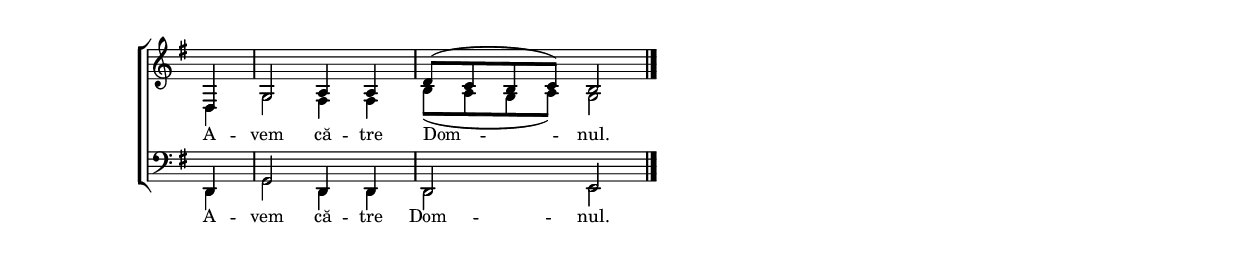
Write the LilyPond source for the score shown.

\version "2.12.0"
\include "defines.ly"
#(define myNoteSpacing 5.0)
#(define raggedRight #t)
midiTempo = 
  \midi {
    \context {
      \Score
      tempoWholesPerMinute = #(ly:make-moment 90 4)
      }
    }


\include "preamble.ly"

global = {
  \globalPreamble
  \key e \minor
  \override Staff.TimeSignature #'stencil = #ly:text-interface::print
  \override Staff.TimeSignature #'text = ""
  \time 4/4
}

womenWords = \lyricmode {
  A -- vem că -- tre Dom -- nul.
}
menWords = \womenWords

sopMusic = \relative {
  \cadenzaOn
  d4 \bar "|"
  g2 a4 a4 \bar "|"
  d8([ c8 b8 c8)] b2 \bar "|."
}

altoMusic = \relative {
  \cadenzaOn
  d4
  g2 fis4 fis4
  b8([ a8 g8 a8)] g2
}

tenorMusic = \relative {
  \cadenzaOn
  d,4
  g2 d4 d4
  d2 e2
}

bassMusic = \relative {
  \cadenzaOn
  d,4
  g2 d4 d4
  d2 e2
}

\include "two-staves.ly"
